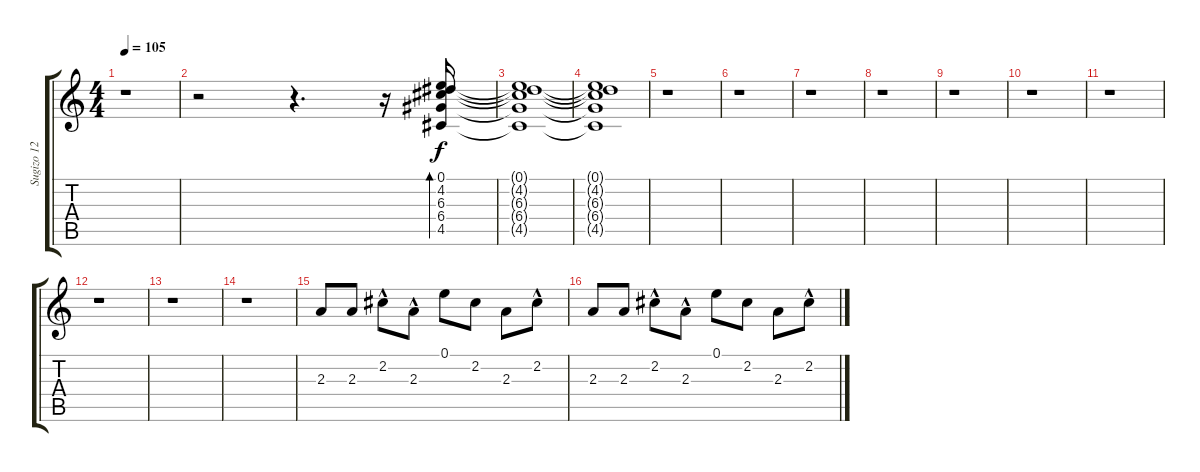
\track ("Sugizo 12 String" "Sugizo 12 ") {instrument overdrivenguitar}
\staff {score tabs}
\tuning (E4 B3 G3 D3 A2 E2) {hide}
\ts (4 4)
\tempo 105
\clef g2
\ks c
r.1{dy f} |
r.2 r.4{d} r.16 (0.1 4.2 6.3 6.4 4.5).16{bd 480 instrument electricguitarclean} |
(0.1{t} 4.2{t} 6.3{t} 6.4{t} 4.5{t}).1 |
(0.1{t} 4.2{t} 6.3{t} 6.4{t} 4.5{t}).1 |
r.1 |
r.1 |
r.1 |
r.1 |
r.1 |
r.1 |
r.1 |
r.1 |
r.1 |
r.1 |
2.3.8{volume 9 instrument distortionguitar} 2.3.8 2.2{hac}.8 2.3{hac}.8 0.1.8 2.2.8 2.3.8 2.2{hac}.8 |
2.3.8 2.3.8 2.2{hac}.8 2.3{hac}.8 0.1.8 2.2.8 2.3.8 2.2{hac}.8
